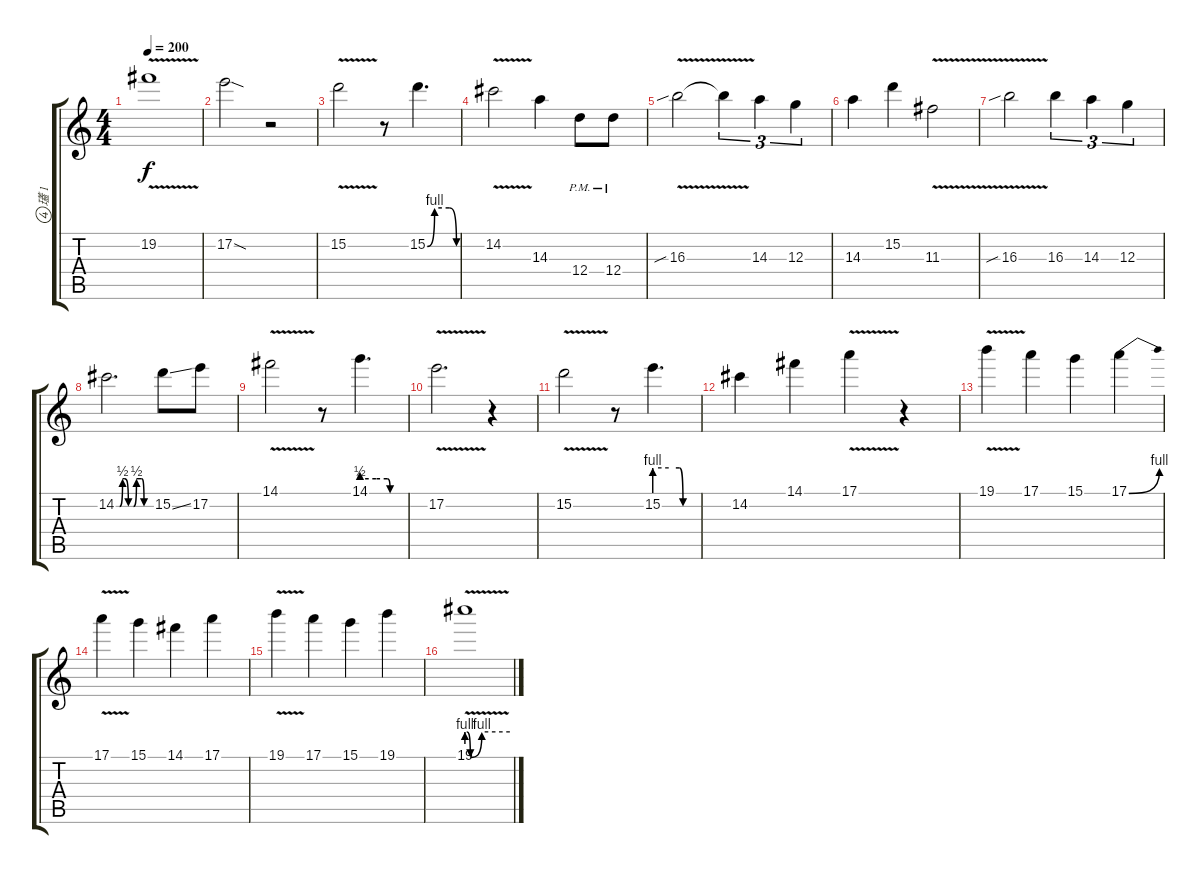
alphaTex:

\track ("瓂 1" "瓂 1") {instrument distortionguitar}
\staff {score tabs}
\tuning (E4 B3 G3 D3 A2 E2) {hide}
\ts (4 4)
\tempo 200
\clef g2
\ks c
19.2{v}.1{dy f} |
17.2{sod}.2 r.2 |
15.2{v}.2 r.8 15.2{be (custom 0 0 15 4 30 4 45 4 60 0)}.4{d} |
14.2{v}.2 14.3.4 12.4{pm}.8 12.4{pm}.8 |
16.3{v sib}.2 16.3{t}.4{tu (3 2)} 14.3.4{tu (3 2)} 12.3.4{tu (3 2)} |
14.3.4 15.2.4 11.3{v}.2 |
16.3{v sib}.2 16.3.4{tu (3 2)} 14.3.4{tu (3 2)} 12.3.4{tu (3 2)} |
14.2{be (custom 0 0 6 0 11 2 15 2 21 0 30 0 35 2 44 2 48 0 60 0)}.2{d} 15.2{ss}.8 17.2.8 |
14.1{v}.2 r.8 14.1{be (custom 0 2 20 2 36 2 40 0 60 0)}.4{d} |
17.2{v}.2{d} r.4 |
15.2{v}.2 r.8 15.2{be (custom 0 4 20 4 35 4 40 0 60 0)}.4{d} |
14.2.4 14.1.4 17.1{v}.4 r.4 |
19.1{v}.4 17.1.4 15.1.4 17.1{be (bend 0 0 60 4)}.4 |
17.1{v}.4 15.1.4 14.1.4 17.1.4 |
19.1{v}.4 17.1.4 15.1.4 19.1.4 |
19.1{be (custom 0 4 5 0 21 4 40 4 60 4) v}.1
